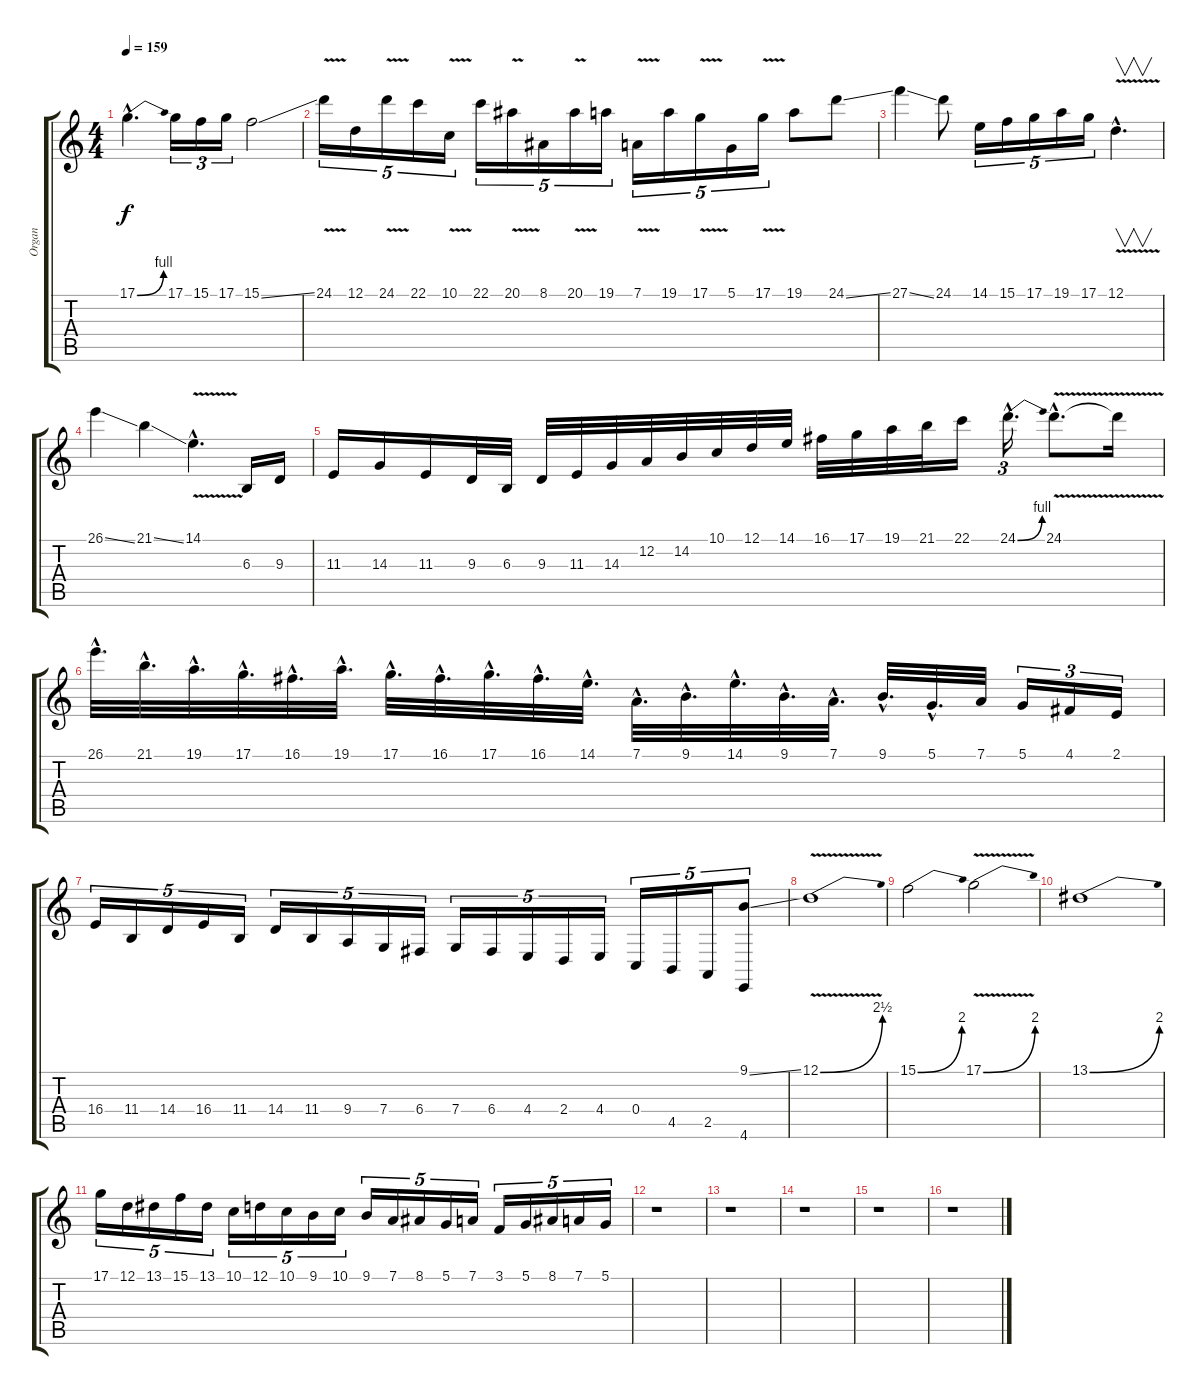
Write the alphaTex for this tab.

\track ("Organ" "Organ") {instrument lead1square}
\staff {score tabs}
\tuning (D4 A3 F3 C3 G2 C2) {hide}
\ts (4 4)
\tempo 159
\clef g2
\ks c
17.1{be (bend 0 0 60 4) hac}.4{d dy f} 17.1.16{tu (3 2)} 15.1.16{tu (3 2)} 17.1.16{tu (3 2)} 15.1{ss}.2 |
24.1{v}.16{tu (5 4)} 12.1.16{tu (5 4)} 24.1{v}.16{tu (5 4)} 22.1.16{tu (5 4)} 10.1{v}.16{tu (5 4)} 22.1.16{tu (5 4)} 20.1{v}.16{tu (5 4)} 8.1.16{tu (5 4)} 20.1{v}.16{tu (5 4)} 19.1.16{tu (5 4)} 7.1{v}.16{tu (5 4)} 19.1.16{tu (5 4)} 17.1{v}.16{tu (5 4)} 5.1.16{tu (5 4)} 17.1{v}.16{tu (5 4)} 19.1.8 24.1{ss}.8 |
27.1{ss}.4 24.1.8 14.1.16{tu (5 4)} 15.1.16{tu (5 4)} 17.1.16{tu (5 4)} 19.1.16{tu (5 4)} 17.1.16{tu (5 4)} 12.1{v hac}.4{v d} |
26.1{ss}.4 21.1{ss}.4 14.1{v hac}.4{d} 6.3.16 9.3.16 |
11.3.16 14.3.16 11.3.16 9.3.32 6.3.32 9.3.32 11.3.32 14.3.32 12.2.32 14.2.32 10.1.32 12.1.32 14.1.32 16.1.32 17.1.32 19.1.32 21.1.32 22.1.16 24.1{be (bend 0 0 60 4) hac}.16{d tu (3 2)} 24.1{v hac}.8{d} 24.1{t}.16 |
26.1{hac}.32{d} 21.1{hac}.32{d} 19.1{hac}.32{d} 17.1{hac}.32{d} 16.1{hac}.32{d} 19.1{hac}.32{d} 17.1{hac}.32{d} 16.1{hac}.32{d} 17.1{hac}.32{d} 16.1{hac}.32{d} 14.1{hac}.32{d} 7.1{hac}.32{d} 9.1{hac}.32{d} 14.1{hac}.32{d} 9.1{hac}.32{d} 7.1{hac}.32{d} 9.1{hac}.32{d} 5.1{hac}.32{d} 7.1.32 5.1.16{tu (3 2)} 4.1.16{tu (3 2)} 2.1.16{tu (3 2)} |
16.4.16{tu (5 4)} 11.4.16{tu (5 4)} 14.4.16{tu (5 4)} 16.4.16{tu (5 4)} 11.4.16{tu (5 4)} 14.4.16{tu (5 4)} 11.4.16{tu (5 4)} 9.4.16{tu (5 4)} 7.4.16{tu (5 4)} 6.4.16{tu (5 4)} 7.4.16{tu (5 4)} 6.4.16{tu (5 4)} 4.4.16{tu (5 4)} 2.4.16{tu (5 4)} 4.4.16{tu (5 4)} 0.4.16{tu (5 4)} 4.5.16{tu (5 4)} 2.5.16{tu (5 4)} (9.1{ss} 4.6).8{tu (5 4)} |
12.1{be (bend 0 0 60 10) v}.1 |
15.1{be (bend 0 0 60 8)}.2 17.1{be (bend 0 0 60 8) v}.2 |
13.1{be (bend 0 0 60 8)}.1 |
17.1.16{tu (5 4)} 12.1.16{tu (5 4)} 13.1.16{tu (5 4)} 15.1.16{tu (5 4)} 13.1.16{tu (5 4)} 10.1.16{tu (5 4)} 12.1.16{tu (5 4)} 10.1.16{tu (5 4)} 9.1.16{tu (5 4)} 10.1.16{tu (5 4)} 9.1.16{tu (5 4)} 7.1.16{tu (5 4)} 8.1.16{tu (5 4)} 5.1.16{tu (5 4)} 7.1.16{tu (5 4)} 3.1.16{tu (5 4)} 5.1.16{tu (5 4)} 8.1.16{tu (5 4)} 7.1.16{tu (5 4)} 5.1.16{tu (5 4)} |
r.1 |
r.1 |
r.1 |
r.1 |
r.1
